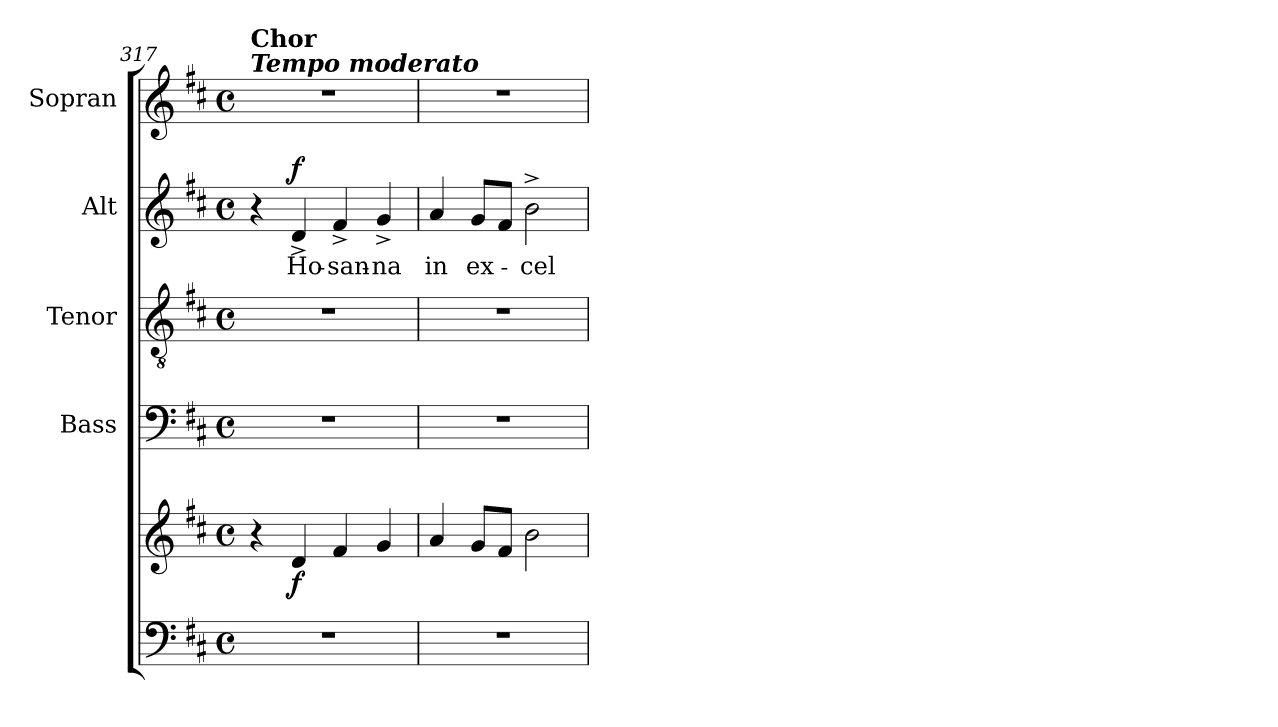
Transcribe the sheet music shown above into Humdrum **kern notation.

**kern	**kern	**dynam	**kern	**kern	**kern	**text	**dynam	**kern
*part5	*part5	*part5	*part4	*part3	*part2	*part2	*part2	*part1
*staff6	*staff5	*staff5/6	*staff4	*staff3	*staff2	*staff2	*staff2	*staff1
*	*	*	*I"Bass	*I"Tenor	*I"Alt	*	*	*I"Sopran
*	*	*	*I'B.	*I'T.	*I'A.	*	*	*I'S.
!!LO:LB:g=z
*clefF4	*clefG2	*	*clefF4	*clefGv2	*clefG2	*	*	*clefG2
*k[f#c#]	*k[f#c#]	*	*k[f#c#]	*k[f#c#]	*k[f#c#]	*	*	*k[f#c#]
*D:	*D:	*	*D:	*D:	*D:	*	*	*D:
*M4/4	*M4/4	*	*M4/4	*M4/4	*M4/4	*	*	*M4/4
*met(c)	*met(c)	*	*met(c)	*met(c)	*met(c)	*	*	*met(c)
=317	=317	=317	=317	=317	=317	=317	=317	=317
!	!	!	!	!	!	!	!	!LO:TX:a:Bi:t=Tempo moderato
!	!	!	!	!	!	!	!	!LO:TX:a:B:t=Chor
1r	4r	.	1r	1r	4r	.	.	1r
!	!	!LO:DY:b	!	!	!	!LO:LY:b	!LO:DY:a	!
.	4d/	f	.	.	4d^>/	Ho-	f	.
!	!	!	!	!	!	!LO:LY:b	!	!
.	4f#/	.	.	.	4f#^>/	-san-	.	.
!	!	!	!	!	!	!LO:LY:b	!	!
.	4g/	.	.	.	4g^>/	-na	.	.
=318	=318	=318	=318	=318	=318	=318	=318	=318
!	!	!	!	!	!	!LO:LY:b	!	!
1r	4a/	.	1r	1r	4a/	in	.	1r
!	!	!	!	!	!	!LO:LY:b	!	!
.	8g/L	.	.	.	8g/L	ex-	.	.
.	8f#/J	.	.	.	8f#/J	.	.	.
!	!	!	!	!	!	!LO:LY:b	!	!
.	2b\	.	.	.	2b^>\	-cel-	.	.
=	=	=	=	=	=	=	=	=
*-	*-	*-	*-	*-	*-	*-	*-	*-
